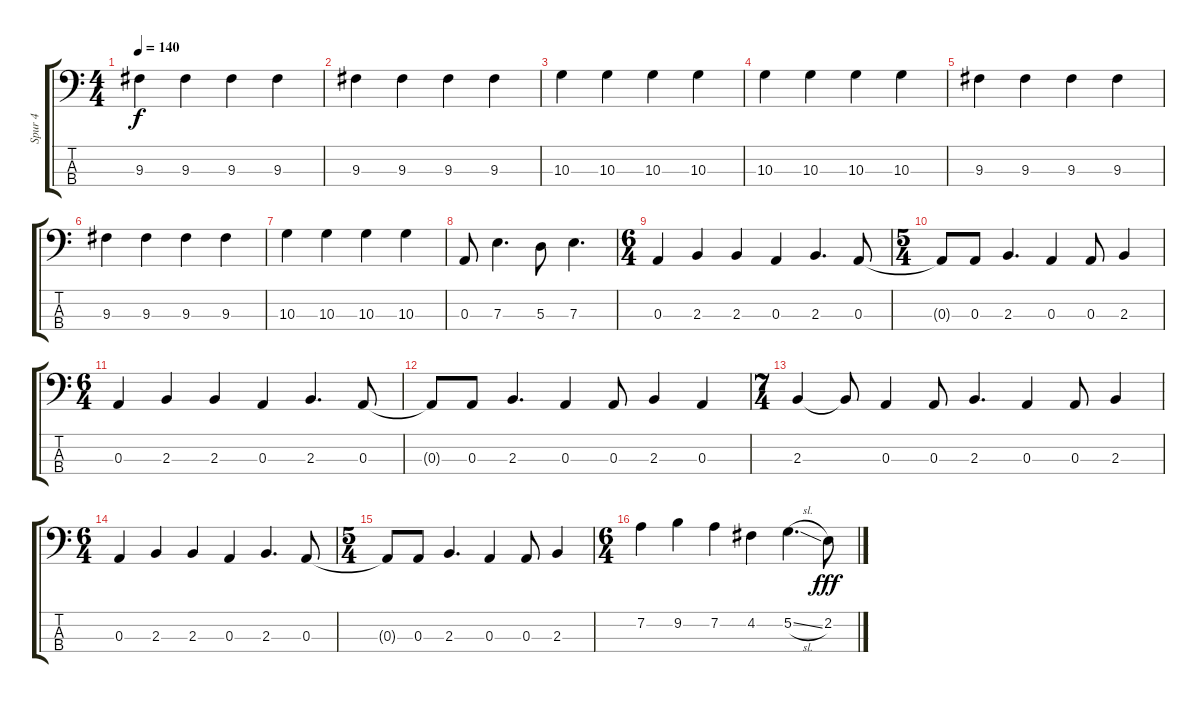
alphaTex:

\track ("Spur 4" "Spur 4") {instrument electricbassfinger}
\staff {score tabs}
\tuning (G2 D2 A1 E1) {hide}
\ts (4 4)
\tempo 140
\clef f4
\ks c
9.3.4{dy f} 9.3.4 9.3.4 9.3.4 |
9.3.4 9.3.4 9.3.4 9.3.4 |
10.3.4 10.3.4 10.3.4 10.3.4 |
10.3.4 10.3.4 10.3.4 10.3.4 |
9.3.4 9.3.4 9.3.4 9.3.4 |
9.3.4 9.3.4 9.3.4 9.3.4 |
10.3.4 10.3.4 10.3.4 10.3.4 |
0.3.8 7.3.4{d} 5.3.8 7.3.4{d} |
\ts (6 4)
0.3.4 2.3.4 2.3.4 0.3.4 2.3.4{d} 0.3.8 |
\ts (5 4)
0.3{t}.8 0.3.8 2.3.4{d} 0.3.4 0.3.8 2.3.4 |
\ts (6 4)
0.3.4 2.3.4 2.3.4 0.3.4 2.3.4{d} 0.3.8 |
0.3{t}.8 0.3.8 2.3.4{d} 0.3.4 0.3.8 2.3.4 0.3.4 |
\ts (7 4)
2.3.4 2.3{t}.8 0.3.4 0.3.8 2.3.4{d} 0.3.4 0.3.8 2.3.4 |
\ts (6 4)
0.3.4 2.3.4 2.3.4 0.3.4 2.3.4{d} 0.3.8 |
\ts (5 4)
0.3{t}.8 0.3.8 2.3.4{d} 0.3.4 0.3.8 2.3.4 |
\ts (6 4)
7.2.4{instrument distortionguitar} 9.2.4 7.2.4 4.2.4 5.2{sl}.4{d} 2.2.8{dy fff}
